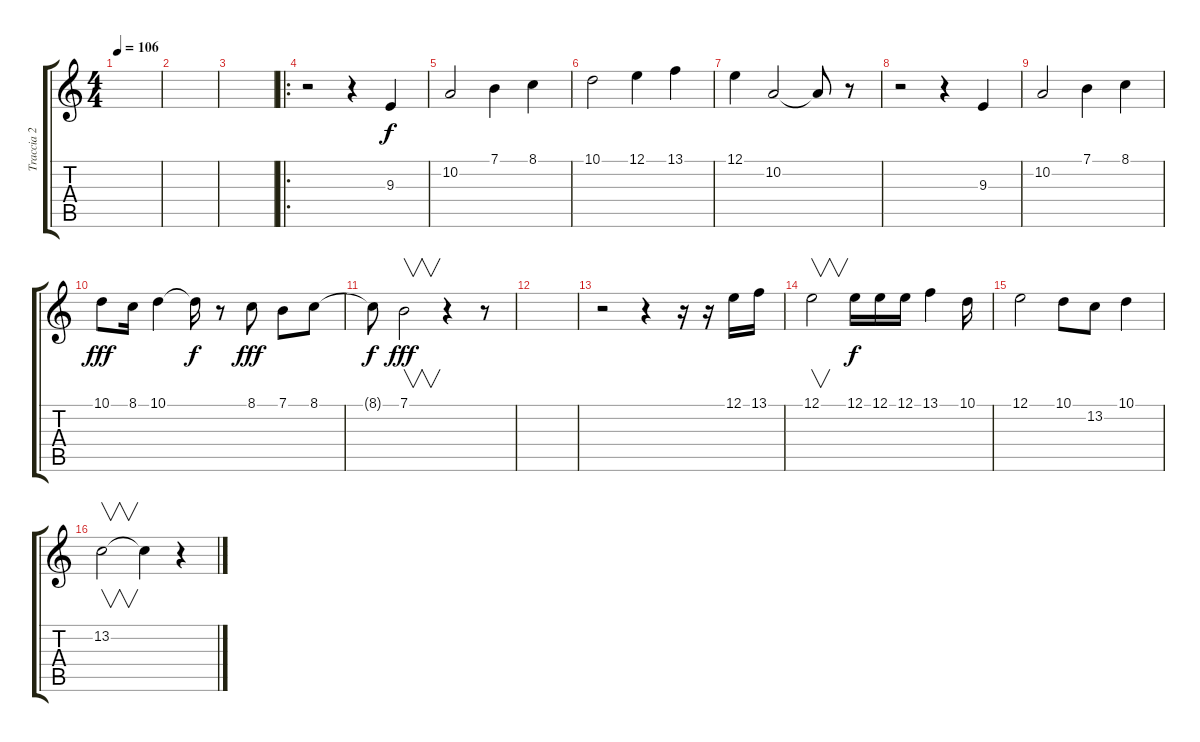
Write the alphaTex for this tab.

\track ("Traccia 2" "Traccia 2") {instrument voiceoohs}
\staff {score tabs}
\tuning (E4 B3 G3 D3 A2 E2) {hide}
\ts (4 4)
\tempo 106
\clef g2
\ks c
|
|
|
\ro
r.2 r.4 9.3.4 |
10.2.2 7.1.4 8.1.4 |
10.1.2 12.1.4 13.1.4 |
12.1.4 10.2.2 10.2{t}.8 r.8 |
r.2 r.4 9.3.4 |
10.2.2 7.1.4 8.1.4 |
10.1.8{dy fff} 8.1.16 10.1.4 10.1{t}.16{dy f} r.8 8.1.8{dy fff} 7.1.8 8.1.8 |
8.1{t}.8{dy f} 7.1.2{v dy fff} r.4 r.8 |
|
r.2 r.4 r.16 r.16 12.1.16 13.1.16 |
12.1.2{v} 12.1.16{dy f} 12.1.16 12.1.16 13.1.4 10.1.16 |
12.1.2 10.1.8 13.2.8 10.1.4 |
13.2.2{v} 13.2{t}.4 r.4
